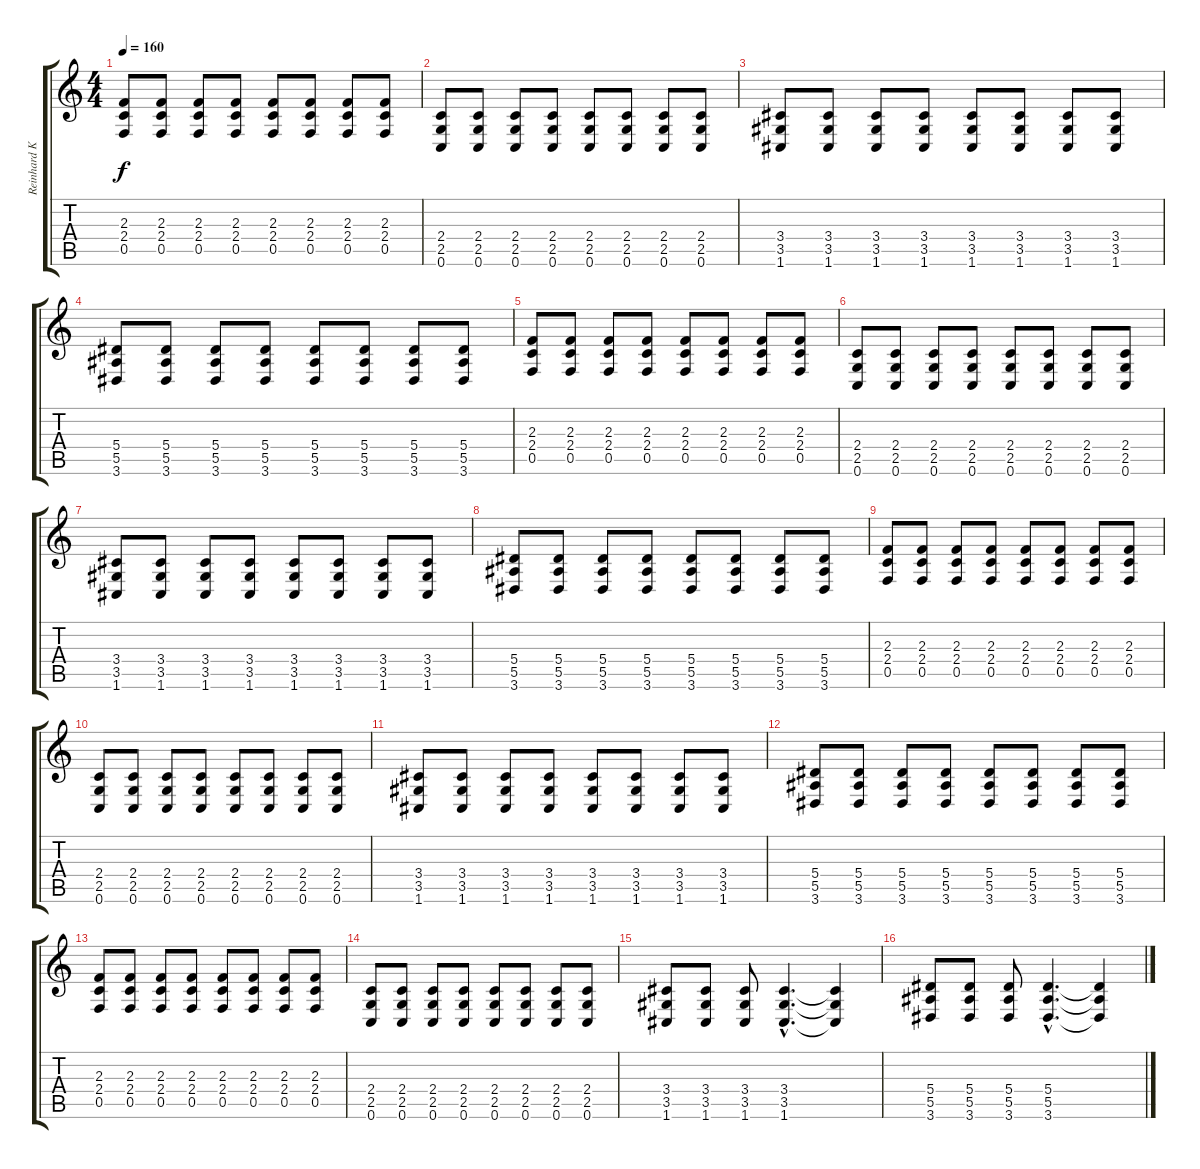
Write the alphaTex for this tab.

\track ("Reinhard Klein" "Reinhard K") {instrument distortionguitar}
\staff {score tabs}
\tuning (C4 G3 Eb3 Bb2 F2 C2) {hide}
\ts (4 4)
\tempo 160
\clef g2
\ks c
(2.3 2.4 0.5).8{dy f} (2.3 2.4 0.5).8 (2.3 2.4 0.5).8 (2.3 2.4 0.5).8 (2.3 2.4 0.5).8 (2.3 2.4 0.5).8 (2.3 2.4 0.5).8 (2.3 2.4 0.5).8 |
(2.4 2.5 0.6).8 (2.4 2.5 0.6).8 (2.4 2.5 0.6).8 (2.4 2.5 0.6).8 (2.4 2.5 0.6).8 (2.4 2.5 0.6).8 (2.4 2.5 0.6).8 (2.4 2.5 0.6).8 |
(3.4 3.5 1.6).8 (3.4 3.5 1.6).8 (3.4 3.5 1.6).8 (3.4 3.5 1.6).8 (3.4 3.5 1.6).8 (3.4 3.5 1.6).8 (3.4 3.5 1.6).8 (3.4 3.5 1.6).8 |
(5.4 5.5 3.6).8 (5.4 5.5 3.6).8 (5.4 5.5 3.6).8 (5.4 5.5 3.6).8 (5.4 5.5 3.6).8 (5.4 5.5 3.6).8 (5.4 5.5 3.6).8 (5.4 5.5 3.6).8 |
(2.3 2.4 0.5).8 (2.3 2.4 0.5).8 (2.3 2.4 0.5).8 (2.3 2.4 0.5).8 (2.3 2.4 0.5).8 (2.3 2.4 0.5).8 (2.3 2.4 0.5).8 (2.3 2.4 0.5).8 |
(2.4 2.5 0.6).8 (2.4 2.5 0.6).8 (2.4 2.5 0.6).8 (2.4 2.5 0.6).8 (2.4 2.5 0.6).8 (2.4 2.5 0.6).8 (2.4 2.5 0.6).8 (2.4 2.5 0.6).8 |
(3.4 3.5 1.6).8 (3.4 3.5 1.6).8 (3.4 3.5 1.6).8 (3.4 3.5 1.6).8 (3.4 3.5 1.6).8 (3.4 3.5 1.6).8 (3.4 3.5 1.6).8 (3.4 3.5 1.6).8 |
(5.4 5.5 3.6).8 (5.4 5.5 3.6).8 (5.4 5.5 3.6).8 (5.4 5.5 3.6).8 (5.4 5.5 3.6).8 (5.4 5.5 3.6).8 (5.4 5.5 3.6).8 (5.4 5.5 3.6).8 |
(2.3 2.4 0.5).8 (2.3 2.4 0.5).8 (2.3 2.4 0.5).8 (2.3 2.4 0.5).8 (2.3 2.4 0.5).8 (2.3 2.4 0.5).8 (2.3 2.4 0.5).8 (2.3 2.4 0.5).8 |
(2.4 2.5 0.6).8 (2.4 2.5 0.6).8 (2.4 2.5 0.6).8 (2.4 2.5 0.6).8 (2.4 2.5 0.6).8 (2.4 2.5 0.6).8 (2.4 2.5 0.6).8 (2.4 2.5 0.6).8 |
(3.4 3.5 1.6).8 (3.4 3.5 1.6).8 (3.4 3.5 1.6).8 (3.4 3.5 1.6).8 (3.4 3.5 1.6).8 (3.4 3.5 1.6).8 (3.4 3.5 1.6).8 (3.4 3.5 1.6).8 |
(5.4 5.5 3.6).8 (5.4 5.5 3.6).8 (5.4 5.5 3.6).8 (5.4 5.5 3.6).8 (5.4 5.5 3.6).8 (5.4 5.5 3.6).8 (5.4 5.5 3.6).8 (5.4 5.5 3.6).8 |
(2.3 2.4 0.5).8 (2.3 2.4 0.5).8 (2.3 2.4 0.5).8 (2.3 2.4 0.5).8 (2.3 2.4 0.5).8 (2.3 2.4 0.5).8 (2.3 2.4 0.5).8 (2.3 2.4 0.5).8 |
(2.4 2.5 0.6).8 (2.4 2.5 0.6).8 (2.4 2.5 0.6).8 (2.4 2.5 0.6).8 (2.4 2.5 0.6).8 (2.4 2.5 0.6).8 (2.4 2.5 0.6).8 (2.4 2.5 0.6).8 |
(3.4 3.5 1.6).8 (3.4 3.5 1.6).8 (3.4 3.5 1.6).8 (3.4{hac} 3.5{hac} 1.6{hac}).4{d} (3.4{t} 3.5{t} 1.6{t}).4 |
(5.4 5.5 3.6).8 (5.4 5.5 3.6).8 (5.4 5.5 3.6).8 (5.4{hac} 5.5{hac} 3.6{hac}).4{d} (5.4{t} 5.5{t} 3.6{t}).4
